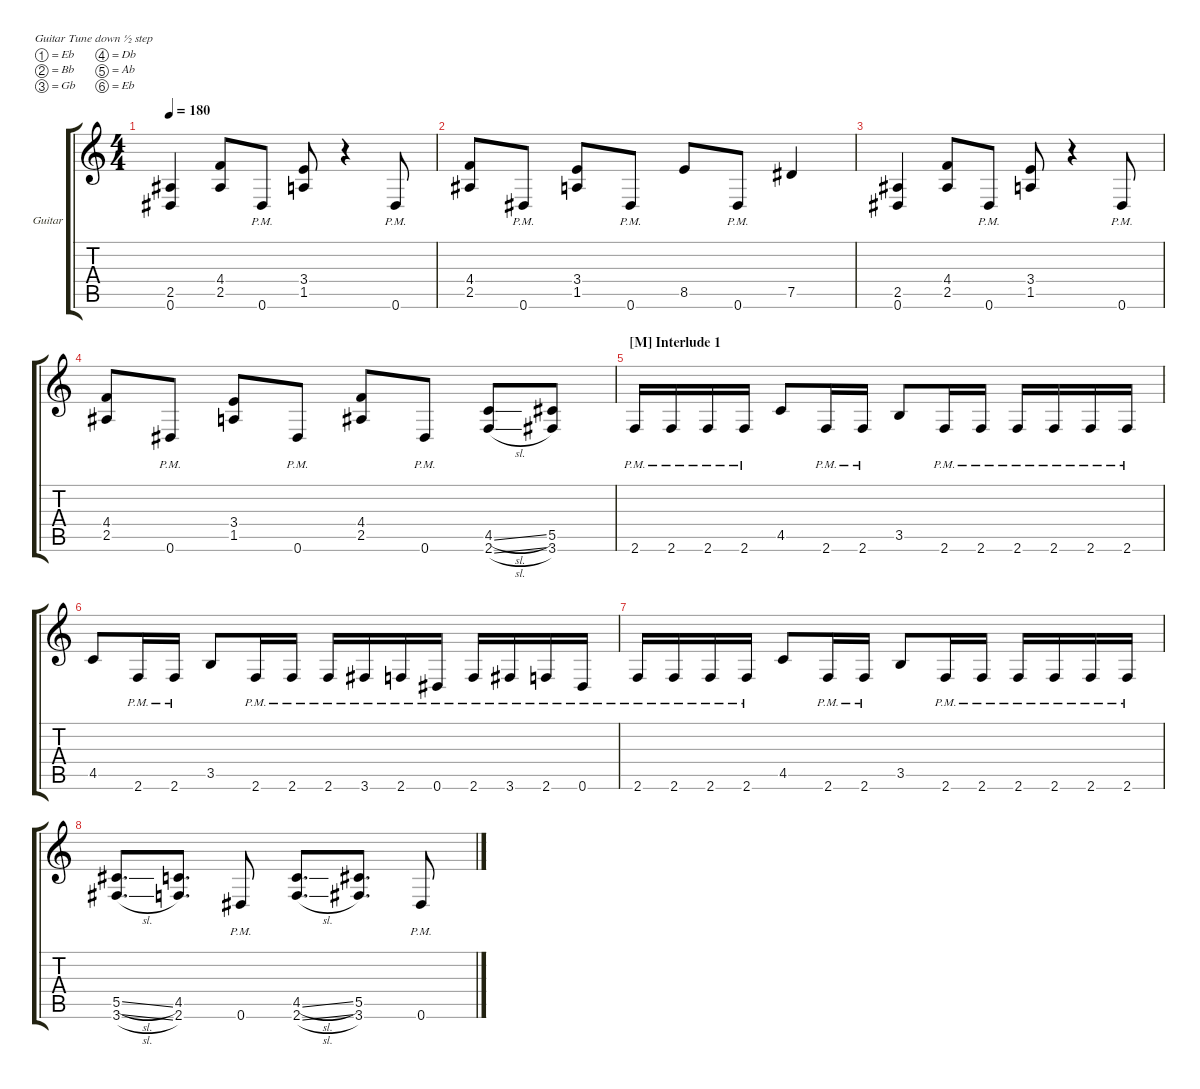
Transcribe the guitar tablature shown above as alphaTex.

\hideDynamics
\bracketExtendMode groupsimilarinstruments
\firstSystemTrackNameOrientation horizontal
\otherSystemsTrackNameOrientation horizontal
\track ("Davish G. Àlvarez - Guitar" "Guitar") {instrument overdrivenguitar}
\staff {score tabs}
\tuning (Eb4 Bb3 Gb3 Db3 Ab2 Eb2)
\ts (4 4)
\tempo 180
\clef g2
\ks c
(2.5 0.6).4{dy f} (4.4 2.5).8 0.6{pm}.8 (3.4 1.5).8 r.4 0.6{pm}.8 |
(4.4 2.5).8 0.6{pm}.8 (3.4 1.5).8 0.6{pm}.8 8.5.8 0.6{pm}.8 7.5.4 |
(2.5 0.6).4 (4.4 2.5).8 0.6{pm}.8 (3.4 1.5).8 r.4 0.6{pm}.8 |
(4.4 2.5).8 0.6{pm}.8 (3.4 1.5).8 0.6{pm}.8 (4.4 2.5).8 0.6{pm}.8 (4.5{sl} 2.6{sl}).8 (5.5 3.6).8 |
\section ("M" "Interlude 1")
\scale
0.536114 2.6{pm}.16 2.6{pm}.16 2.6{pm}.16 2.6{pm}.16 4.5.8 2.6{pm}.16 2.6{pm}.16 3.5.8 2.6{pm}.16 2.6{pm}.16 2.6{pm}.16 2.6{pm}.16 2.6{pm}.16 2.6{pm}.16 |
\scale
0.463795 4.5.8 2.6{pm}.16 2.6{pm}.16 3.5.8 2.6{pm}.16 2.6{pm}.16 2.6{pm}.16 3.6{pm}.16 2.6{pm}.16 0.6{pm}.16 2.6{pm}.16 3.6{pm}.16 2.6{pm}.16 0.6{pm}.16 |
\scale
0.534137 2.6{pm}.16 2.6{pm}.16 2.6{pm}.16 2.6{pm}.16 4.5.8 2.6{pm}.16 2.6{pm}.16 3.5.8 2.6{pm}.16 2.6{pm}.16 2.6{pm}.16 2.6{pm}.16 2.6{pm}.16 2.6{pm}.16 |
\scale
0.465484 (5.5{sl} 3.6{sl}).8{d} (4.5 2.6).8{d} 0.6{pm}.8 (4.5{sl} 2.6{sl}).8{d} (5.5 3.6).8{d} 0.6{pm}.8
